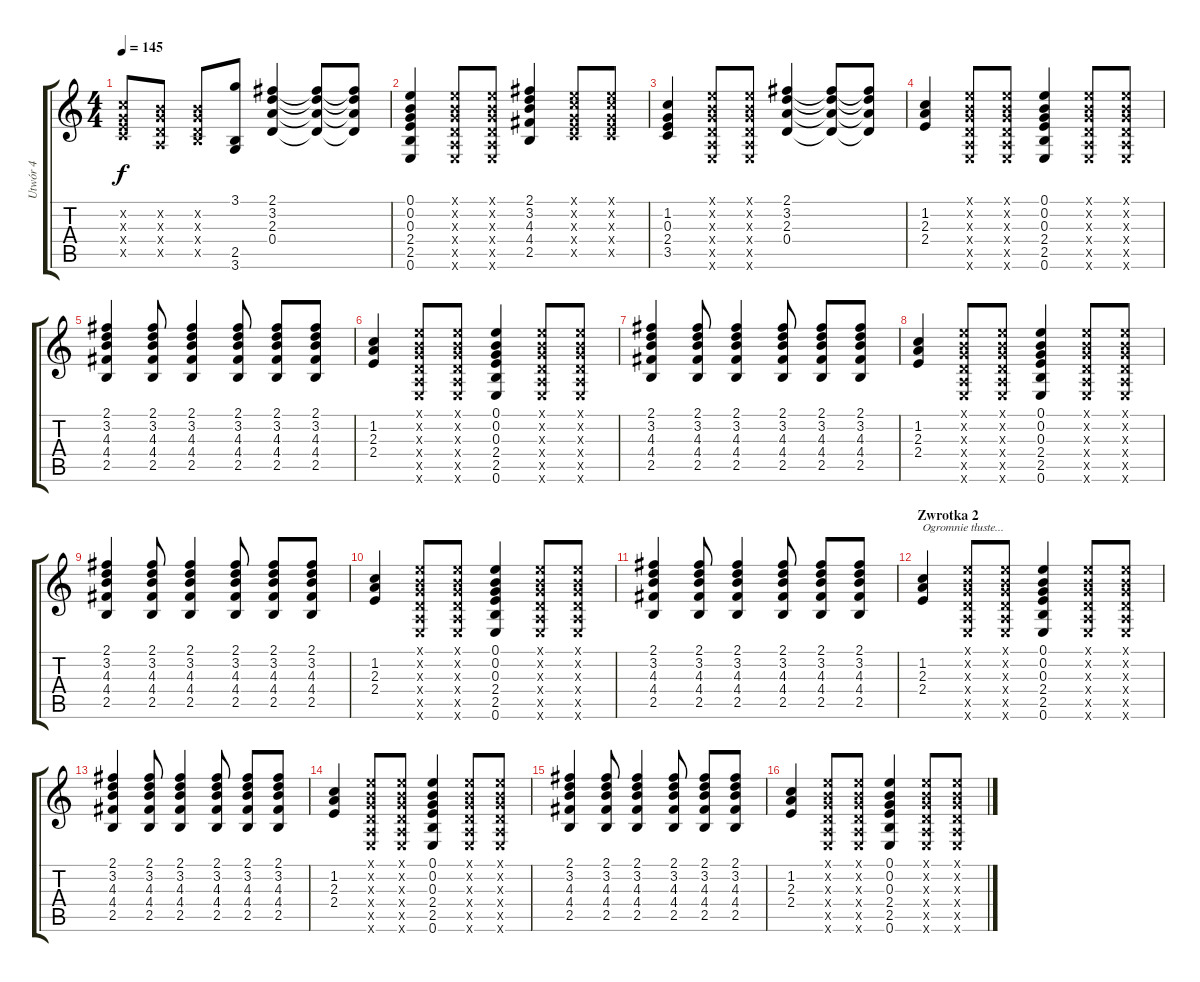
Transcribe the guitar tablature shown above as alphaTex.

\track ("Utwór 4" "Utwór 4") {instrument acousticguitarsteel}
\staff {score tabs}
\tuning (E4 B3 G3 D3 A2 E2) {hide}
\ts (4 4)
\tempo 145
\clef g2
\ks c
(1.2{x} 0.3{x} 2.4{x} 3.5{x}).8{dy f} (0.2{x} 0.3{x} 0.4{x} 0.5{x}).8 (0.2{x} 0.3{x} 0.4{x} 2.5{x}).8 (3.1 2.5 3.6).8 (2.1 3.2 2.3 0.4).4 (2.1{t} 3.2{t} 2.3{t} 0.4{t}).8 (2.1{t} 3.2{t} 2.3{t} 0.4{t}).8 |
(0.1 0.2 0.3 2.4 2.5 0.6).4 (0.1{x} 0.2{x} 0.3{x} 0.4{x} 0.5{x} 0.6{x}).8 (0.1{x} 0.2{x} 0.3{x} 0.4{x} 0.5{x} 0.6{x}).8 (2.1 3.2 4.3 4.4 2.5).4 (0.1{x} 1.2{x} 0.3{x} 2.4{x} 3.5{x}).8 (0.1{x} 1.2{x} 0.3{x} 2.4{x} 3.5{x}).8 |
(1.2 0.3 2.4 3.5).4 (0.1{x} 0.2{x} 0.3{x} 0.4{x} 0.5{x} 0.6{x}).8 (0.1{x} 0.2{x} 0.3{x} 0.4{x} 0.5{x} 0.6{x}).8 (2.1 3.2 2.3 0.4).4 (2.1{t} 3.2{t} 2.3{t} 0.4{t}).8 (2.1{t} 3.2{t} 2.3{t} 0.4{t}).8 |
(1.2 2.3 2.4).4 (0.1{x} 0.2{x} 0.3{x} 0.4{x} 0.5{x} 0.6{x}).8 (0.1{x} 0.2{x} 0.3{x} 0.4{x} 0.5{x} 0.6{x}).8 (0.1 0.2 0.3 2.4 2.5 0.6).4 (0.1{x} 0.2{x} 0.3{x} 0.4{x} 0.5{x} 0.6{x}).8 (0.1{x} 0.2{x} 0.3{x} 0.4{x} 0.5{x} 0.6{x}).8 |
(2.1 3.2 4.3 4.4 2.5).4 (2.1 3.2 4.3 4.4 2.5).8 (2.1 3.2 4.3 4.4 2.5).4 (2.1 3.2 4.3 4.4 2.5).8 (2.1 3.2 4.3 4.4 2.5).8 (2.1 3.2 4.3 4.4 2.5).8 |
(1.2 2.3 2.4).4 (0.1{x} 0.2{x} 0.3{x} 0.4{x} 0.5{x} 0.6{x}).8 (0.1{x} 0.2{x} 0.3{x} 0.4{x} 0.5{x} 0.6{x}).8 (0.1 0.2 0.3 2.4 2.5 0.6).4 (0.1{x} 0.2{x} 0.3{x} 0.4{x} 0.5{x} 0.6{x}).8 (0.1{x} 0.2{x} 0.3{x} 0.4{x} 0.5{x} 0.6{x}).8 |
(2.1 3.2 4.3 4.4 2.5).4 (2.1 3.2 4.3 4.4 2.5).8 (2.1 3.2 4.3 4.4 2.5).4 (2.1 3.2 4.3 4.4 2.5).8 (2.1 3.2 4.3 4.4 2.5).8 (2.1 3.2 4.3 4.4 2.5).8 |
(1.2 2.3 2.4).4 (0.1{x} 0.2{x} 0.3{x} 0.4{x} 0.5{x} 0.6{x}).8 (0.1{x} 0.2{x} 0.3{x} 0.4{x} 0.5{x} 0.6{x}).8 (0.1 0.2 0.3 2.4 2.5 0.6).4 (0.1{x} 0.2{x} 0.3{x} 0.4{x} 0.5{x} 0.6{x}).8 (0.1{x} 0.2{x} 0.3{x} 0.4{x} 0.5{x} 0.6{x}).8 |
(2.1 3.2 4.3 4.4 2.5).4 (2.1 3.2 4.3 4.4 2.5).8 (2.1 3.2 4.3 4.4 2.5).4 (2.1 3.2 4.3 4.4 2.5).8 (2.1 3.2 4.3 4.4 2.5).8 (2.1 3.2 4.3 4.4 2.5).8 |
(1.2 2.3 2.4).4 (0.1{x} 0.2{x} 0.3{x} 0.4{x} 0.5{x} 0.6{x}).8 (0.1{x} 0.2{x} 0.3{x} 0.4{x} 0.5{x} 0.6{x}).8 (0.1 0.2 0.3 2.4 2.5 0.6).4 (0.1{x} 0.2{x} 0.3{x} 0.4{x} 0.5{x} 0.6{x}).8 (0.1{x} 0.2{x} 0.3{x} 0.4{x} 0.5{x} 0.6{x}).8 |
(2.1 3.2 4.3 4.4 2.5).4 (2.1 3.2 4.3 4.4 2.5).8 (2.1 3.2 4.3 4.4 2.5).4 (2.1 3.2 4.3 4.4 2.5).8 (2.1 3.2 4.3 4.4 2.5).8 (2.1 3.2 4.3 4.4 2.5).8 |
\section ("" "Zwrotka 2")
(1.2 2.3 2.4).4{txt "Ogromnie tłuste..."} (0.1{x} 0.2{x} 0.3{x} 0.4{x} 0.5{x} 0.6{x}).8 (0.1{x} 0.2{x} 0.3{x} 0.4{x} 0.5{x} 0.6{x}).8 (0.1 0.2 0.3 2.4 2.5 0.6).4 (0.1{x} 0.2{x} 0.3{x} 0.4{x} 0.5{x} 0.6{x}).8 (0.1{x} 0.2{x} 0.3{x} 0.4{x} 0.5{x} 0.6{x}).8 |
(2.1 3.2 4.3 4.4 2.5).4 (2.1 3.2 4.3 4.4 2.5).8 (2.1 3.2 4.3 4.4 2.5).4 (2.1 3.2 4.3 4.4 2.5).8 (2.1 3.2 4.3 4.4 2.5).8 (2.1 3.2 4.3 4.4 2.5).8 |
(1.2 2.3 2.4).4 (0.1{x} 0.2{x} 0.3{x} 0.4{x} 0.5{x} 0.6{x}).8 (0.1{x} 0.2{x} 0.3{x} 0.4{x} 0.5{x} 0.6{x}).8 (0.1 0.2 0.3 2.4 2.5 0.6).4 (0.1{x} 0.2{x} 0.3{x} 0.4{x} 0.5{x} 0.6{x}).8 (0.1{x} 0.2{x} 0.3{x} 0.4{x} 0.5{x} 0.6{x}).8 |
(2.1 3.2 4.3 4.4 2.5).4 (2.1 3.2 4.3 4.4 2.5).8 (2.1 3.2 4.3 4.4 2.5).4 (2.1 3.2 4.3 4.4 2.5).8 (2.1 3.2 4.3 4.4 2.5).8 (2.1 3.2 4.3 4.4 2.5).8 |
(1.2 2.3 2.4).4 (0.1{x} 0.2{x} 0.3{x} 0.4{x} 0.5{x} 0.6{x}).8 (0.1{x} 0.2{x} 0.3{x} 0.4{x} 0.5{x} 0.6{x}).8 (0.1 0.2 0.3 2.4 2.5 0.6).4 (0.1{x} 0.2{x} 0.3{x} 0.4{x} 0.5{x} 0.6{x}).8 (0.1{x} 0.2{x} 0.3{x} 0.4{x} 0.5{x} 0.6{x}).8
